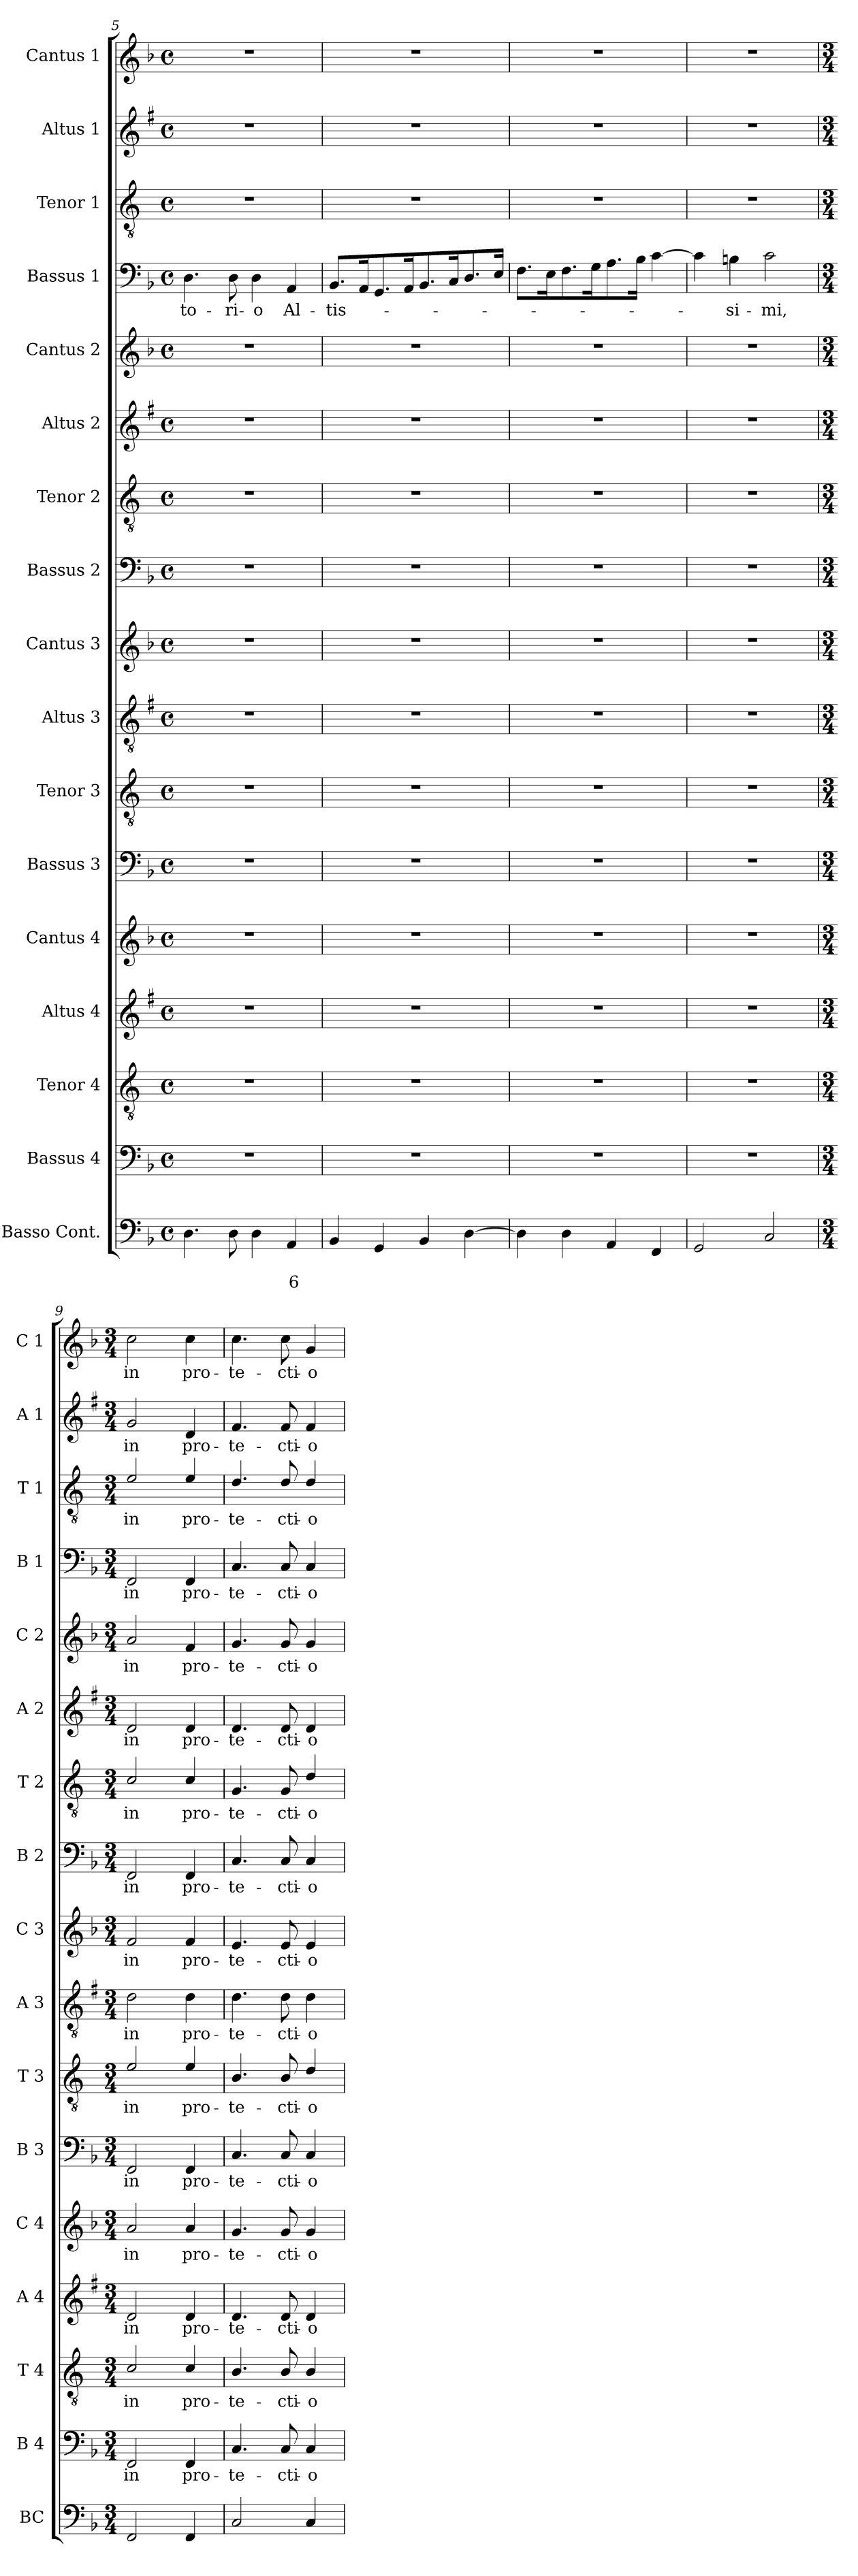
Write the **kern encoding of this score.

**kern	**text	**text	**kern	**text	**kern	**text	**kern	**text	**kern	**text	**kern	**text	**kern	**text	**kern	**text	**kern	**text	**kern	**text	**kern	**text	**kern	**text	**kern	**text	**kern	**text	**kern	**text	**kern	**text	**kern	**text
*part17	*part17	*part17	*part16	*part16	*part15	*part15	*part14	*part14	*part13	*part13	*part12	*part12	*part11	*part11	*part10	*part10	*part9	*part9	*part8	*part8	*part7	*part7	*part6	*part6	*part5	*part5	*part4	*part4	*part3	*part3	*part2	*part2	*part1	*part1
*staff17	*staff17	*staff17	*staff16	*staff16	*staff15	*staff15	*staff14	*staff14	*staff13	*staff13	*staff12	*staff12	*staff11	*staff11	*staff10	*staff10	*staff9	*staff9	*staff8	*staff8	*staff7	*staff7	*staff6	*staff6	*staff5	*staff5	*staff4	*staff4	*staff3	*staff3	*staff2	*staff2	*staff1	*staff1
*I"Basso Cont.	*	*	*I"Bassus 4	*	*I"Tenor 4	*	*I"Altus 4	*	*I"Cantus 4	*	*I"Bassus 3	*	*I"Tenor 3	*	*I"Altus 3	*	*I"Cantus 3	*	*I"Bassus 2	*	*I"Tenor 2	*	*I"Altus 2	*	*I"Cantus 2	*	*I"Bassus 1	*	*I"Tenor 1	*	*I"Altus 1	*	*I"Cantus 1	*
*I'BC	*	*	*I'B 4	*	*I'T 4	*	*I'A 4	*	*I'C 4	*	*I'B 3	*	*I'T 3	*	*I'A 3	*	*I'C 3	*	*I'B 2	*	*I'T 2	*	*I'A 2	*	*I'C 2	*	*I'B 1	*	*I'T 1	*	*I'A 1	*	*I'C 1	*
*clefF4	*	*	*clefF4	*	*clefGv2	*	*clefG2	*	*clefG2	*	*clefF4	*	*clefGv2	*	*clefGv2	*	*clefG2	*	*clefF4	*	*clefGv2	*	*clefG2	*	*clefG2	*	*clefF4	*	*clefGv2	*	*clefG2	*	*clefG2	*
*	*	*	*	*	*ITrd4c7	*	*ITrd1c2	*	*	*	*	*	*ITrd4c7	*	*ITrd1c2	*	*	*	*	*	*ITrd4c7	*	*ITrd1c2	*	*	*	*	*	*ITrd4c7	*	*ITrd1c2	*	*	*
*k[b-]	*	*	*k[b-]	*	*k[b-]	*	*k[b-]	*	*k[b-]	*	*k[b-]	*	*k[b-]	*	*k[b-]	*	*k[b-]	*	*k[b-]	*	*k[b-]	*	*k[b-]	*	*k[b-]	*	*k[b-]	*	*k[b-]	*	*k[b-]	*	*k[b-]	*
*F:	*	*	*F:	*	*F:	*	*F:	*	*F:	*	*F:	*	*F:	*	*F:	*	*F:	*	*F:	*	*F:	*	*F:	*	*F:	*	*F:	*	*F:	*	*F:	*	*F:	*
*M4/4	*	*	*M4/4	*	*M4/4	*	*M4/4	*	*M4/4	*	*M4/4	*	*M4/4	*	*M4/4	*	*M4/4	*	*M4/4	*	*M4/4	*	*M4/4	*	*M4/4	*	*M4/4	*	*M4/4	*	*M4/4	*	*M4/4	*
*met(c)	*	*	*met(c)	*	*met(c)	*	*met(c)	*	*met(c)	*	*met(c)	*	*met(c)	*	*met(c)	*	*met(c)	*	*met(c)	*	*met(c)	*	*met(c)	*	*met(c)	*	*met(c)	*	*met(c)	*	*met(c)	*	*met(c)	*
=5	=5	=5	=5	=5	=5	=5	=5	=5	=5	=5	=5	=5	=5	=5	=5	=5	=5	=5	=5	=5	=5	=5	=5	=5	=5	=5	=5	=5	=5	=5	=5	=5	=5	=5
!	!	!	!	!	!	!	!	!	!	!	!	!	!	!	!	!	!	!	!	!	!	!	!	!	!	!	!	!LO:LY:b	!	!	!	!	!	!
4.D\	.	.	1r	.	1r	.	1r	.	1r	.	1r	.	1r	.	1r	.	1r	.	1r	.	1r	.	1r	.	1r	.	4.D\	-to-	1r	.	1r	.	1r	.
!	!	!	!	!	!	!	!	!	!	!	!	!	!	!	!	!	!	!	!	!	!	!	!	!	!	!	!	!LO:LY:b	!	!	!	!	!	!
8D\	.	.	.	.	.	.	.	.	.	.	.	.	.	.	.	.	.	.	.	.	.	.	.	.	.	.	8D\	-ri-	.	.	.	.	.	.
!	!	!	!	!	!	!	!	!	!	!	!	!	!	!	!	!	!	!	!	!	!	!	!	!	!	!	!	!LO:LY:b	!	!	!	!	!	!
4D\	.	.	.	.	.	.	.	.	.	.	.	.	.	.	.	.	.	.	.	.	.	.	.	.	.	.	4D\	-o	.	.	.	.	.	.
!	!	!LO:LY:b	!	!	!	!	!	!	!	!	!	!	!	!	!	!	!	!	!	!	!	!	!	!	!	!	!	!LO:LY:b	!	!	!	!	!	!
4AA/	.	6	.	.	.	.	.	.	.	.	.	.	.	.	.	.	.	.	.	.	.	.	.	.	.	.	4AA/	Al-	.	.	.	.	.	.
=6	=6	=6	=6	=6	=6	=6	=6	=6	=6	=6	=6	=6	=6	=6	=6	=6	=6	=6	=6	=6	=6	=6	=6	=6	=6	=6	=6	=6	=6	=6	=6	=6	=6	=6
!	!	!	!	!	!	!	!	!	!	!	!	!	!	!	!	!	!	!	!	!	!	!	!	!	!	!	!	!LO:LY:b	!	!	!	!	!	!
4BB-/	.	.	1r	.	1r	.	1r	.	1r	.	1r	.	1r	.	1r	.	1r	.	1r	.	1r	.	1r	.	1r	.	8.BB-/L	-tis-	1r	.	1r	.	1r	.
.	.	.	.	.	.	.	.	.	.	.	.	.	.	.	.	.	.	.	.	.	.	.	.	.	.	.	16AA/k	.	.	.	.	.	.	.
4GG/	.	.	.	.	.	.	.	.	.	.	.	.	.	.	.	.	.	.	.	.	.	.	.	.	.	.	8.GG/	.	.	.	.	.	.	.
.	.	.	.	.	.	.	.	.	.	.	.	.	.	.	.	.	.	.	.	.	.	.	.	.	.	.	16AA/k	.	.	.	.	.	.	.
4BB-/	.	.	.	.	.	.	.	.	.	.	.	.	.	.	.	.	.	.	.	.	.	.	.	.	.	.	8.BB-/	.	.	.	.	.	.	.
.	.	.	.	.	.	.	.	.	.	.	.	.	.	.	.	.	.	.	.	.	.	.	.	.	.	.	16C/k	.	.	.	.	.	.	.
[4D\	.	.	.	.	.	.	.	.	.	.	.	.	.	.	.	.	.	.	.	.	.	.	.	.	.	.	8.D/	.	.	.	.	.	.	.
.	.	.	.	.	.	.	.	.	.	.	.	.	.	.	.	.	.	.	.	.	.	.	.	.	.	.	16E/Jk	.	.	.	.	.	.	.
!!LO:PB:g=z
=7	=7	=7	=7	=7	=7	=7	=7	=7	=7	=7	=7	=7	=7	=7	=7	=7	=7	=7	=7	=7	=7	=7	=7	=7	=7	=7	=7	=7	=7	=7	=7	=7	=7	=7
4D\]	.	.	1r	.	1r	.	1r	.	1r	.	1r	.	1r	.	1r	.	1r	.	1r	.	1r	.	1r	.	1r	.	8.F\L	.	1r	.	1r	.	1r	.
.	.	.	.	.	.	.	.	.	.	.	.	.	.	.	.	.	.	.	.	.	.	.	.	.	.	.	16E\k	.	.	.	.	.	.	.
4D\	.	.	.	.	.	.	.	.	.	.	.	.	.	.	.	.	.	.	.	.	.	.	.	.	.	.	8.F\	.	.	.	.	.	.	.
.	.	.	.	.	.	.	.	.	.	.	.	.	.	.	.	.	.	.	.	.	.	.	.	.	.	.	16G\k	.	.	.	.	.	.	.
4AA/	.	.	.	.	.	.	.	.	.	.	.	.	.	.	.	.	.	.	.	.	.	.	.	.	.	.	8.A\	.	.	.	.	.	.	.
.	.	.	.	.	.	.	.	.	.	.	.	.	.	.	.	.	.	.	.	.	.	.	.	.	.	.	16B-\Jk	.	.	.	.	.	.	.
4FF/	.	.	.	.	.	.	.	.	.	.	.	.	.	.	.	.	.	.	.	.	.	.	.	.	.	.	[4c\	.	.	.	.	.	.	.
=8	=8	=8	=8	=8	=8	=8	=8	=8	=8	=8	=8	=8	=8	=8	=8	=8	=8	=8	=8	=8	=8	=8	=8	=8	=8	=8	=8	=8	=8	=8	=8	=8	=8	=8
2GG/	.	.	1r	.	1r	.	1r	.	1r	.	1r	.	1r	.	1r	.	1r	.	1r	.	1r	.	1r	.	1r	.	4c\]	.	1r	.	1r	.	1r	.
!	!	!	!	!	!	!	!	!	!	!	!	!	!	!	!	!	!	!	!	!	!	!	!	!	!	!	!	!LO:LY:b	!	!	!	!	!	!
.	.	.	.	.	.	.	.	.	.	.	.	.	.	.	.	.	.	.	.	.	.	.	.	.	.	.	4Bn\	-si-	.	.	.	.	.	.
!	!	!	!	!	!	!	!	!	!	!	!	!	!	!	!	!	!	!	!	!	!	!	!	!	!	!	!	!LO:LY:b	!	!	!	!	!	!
2C/	.	.	.	.	.	.	.	.	.	.	.	.	.	.	.	.	.	.	.	.	.	.	.	.	.	.	2c\	-mi,	.	.	.	.	.	.
=9	=9	=9	=9	=9	=9	=9	=9	=9	=9	=9	=9	=9	=9	=9	=9	=9	=9	=9	=9	=9	=9	=9	=9	=9	=9	=9	=9	=9	=9	=9	=9	=9	=9	=9
*M3/4	*	*	*M3/4	*	*M3/4	*	*M3/4	*	*M3/4	*	*M3/4	*	*M3/4	*	*M3/4	*	*M3/4	*	*M3/4	*	*M3/4	*	*M3/4	*	*M3/4	*	*M3/4	*	*M3/4	*	*M3/4	*	*M3/4	*
!	!	!	!	!LO:LY:b	!	!LO:LY:b	!	!LO:LY:b	!	!LO:LY:b	!	!LO:LY:b	!	!LO:LY:b	!	!LO:LY:b	!	!LO:LY:b	!	!LO:LY:b	!	!LO:LY:b	!	!LO:LY:b	!	!LO:LY:b	!	!LO:LY:b	!	!LO:LY:b	!	!LO:LY:b	!	!LO:LY:b
2FF/	.	.	2FF/	in	2F/	in	2c/	in	2a/	in	2FF/	in	2A/	in	2c\	in	2f/	in	2FF/	in	2F/	in	2c/	in	2a/	in	2FF/	in	2A/	in	2f/	in	2cc\	in
!	!	!	!	!LO:LY:b	!	!LO:LY:b	!	!LO:LY:b	!	!LO:LY:b	!	!LO:LY:b	!	!LO:LY:b	!	!LO:LY:b	!	!LO:LY:b	!	!LO:LY:b	!	!LO:LY:b	!	!LO:LY:b	!	!LO:LY:b	!	!LO:LY:b	!	!LO:LY:b	!	!LO:LY:b	!	!LO:LY:b
4FF/	.	.	4FF/	pro-	4F/	pro-	4c/	pro-	4a/	pro-	4FF/	pro-	4A/	pro-	4c\	pro-	4f/	pro-	4FF/	pro-	4F/	pro-	4c/	pro-	4f/	pro-	4FF/	pro-	4A/	pro-	4c/	pro-	4cc\	pro-
=10	=10	=10	=10	=10	=10	=10	=10	=10	=10	=10	=10	=10	=10	=10	=10	=10	=10	=10	=10	=10	=10	=10	=10	=10	=10	=10	=10	=10	=10	=10	=10	=10	=10	=10
!	!	!	!	!LO:LY:b	!	!LO:LY:b	!	!LO:LY:b	!	!LO:LY:b	!	!LO:LY:b	!	!LO:LY:b	!	!LO:LY:b	!	!LO:LY:b	!	!LO:LY:b	!	!LO:LY:b	!	!LO:LY:b	!	!LO:LY:b	!	!LO:LY:b	!	!LO:LY:b	!	!LO:LY:b	!	!LO:LY:b
2C/	.	.	4.C/	-te-	4.E/	-te-	4.c/	-te-	4.g/	-te-	4.C/	-te-	4.E/	-te-	4.c\	-te-	4.e/	-te-	4.C/	-te-	4.C/	-te-	4.c/	-te-	4.g/	-te-	4.C/	-te-	4.G/	-te-	4.e/	-te-	4.cc\	-te-
!	!	!	!	!LO:LY:b	!	!LO:LY:b	!	!LO:LY:b	!	!LO:LY:b	!	!LO:LY:b	!	!LO:LY:b	!	!LO:LY:b	!	!LO:LY:b	!	!LO:LY:b	!	!LO:LY:b	!	!LO:LY:b	!	!LO:LY:b	!	!LO:LY:b	!	!LO:LY:b	!	!LO:LY:b	!	!LO:LY:b
.	.	.	8C/	-cti-	8E/	-cti-	8c/	-cti-	8g/	-cti-	8C/	-cti-	8E/	-cti-	8c\	-cti-	8e/	-cti-	8C/	-cti-	8C/	-cti-	8c/	-cti-	8g/	-cti-	8C/	-cti-	8G/	-cti-	8e/	-cti-	8cc\	-cti-
!	!	!	!	!LO:LY:b	!	!LO:LY:b	!	!LO:LY:b	!	!LO:LY:b	!	!LO:LY:b	!	!LO:LY:b	!	!LO:LY:b	!	!LO:LY:b	!	!LO:LY:b	!	!LO:LY:b	!	!LO:LY:b	!	!LO:LY:b	!	!LO:LY:b	!	!LO:LY:b	!	!LO:LY:b	!	!LO:LY:b
4C/	.	.	4C/	-o-	4E/	-o-	4c/	-o-	4g/	-o-	4C/	-o-	4G/	-o-	4c\	-o-	4e/	-o-	4C/	-o-	4G/	-o-	4c/	-o-	4g/	-o-	4C/	-o-	4G/	-o-	4e/	-o-	4g/	-o-
=	=	=	=	=	=	=	=	=	=	=	=	=	=	=	=	=	=	=	=	=	=	=	=	=	=	=	=	=	=	=	=	=	=	=
*-	*-	*-	*-	*-	*-	*-	*-	*-	*-	*-	*-	*-	*-	*-	*-	*-	*-	*-	*-	*-	*-	*-	*-	*-	*-	*-	*-	*-	*-	*-	*-	*-	*-	*-
